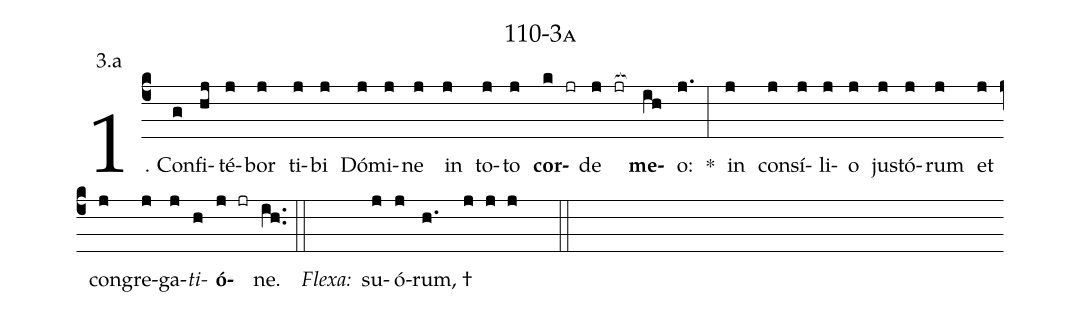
name: 110-3a;
annotation: 3.a;
%%
(c4)1. Con(g)fi(hj)té(j)bor(j) ti(j)bi(j) Dó(j)mi(j)ne(j) in(j) to(j)to(j) <b>cor</b>(k jr)de(j jr[ocb:1{]) <b>me</b>(ih[ocb:0}])o:(j.) *(:) in(j) con(j)sí(j)li(j)o(j) ju(j)stó(j)rum(j) et(j) con(j)gre(j)ga(j)<i>ti</i>(h)<b>ó</b>(j jr)ne.(ih..) (::)
<i>Flexa:</i>(////)  su(j)ó(j)rum, †(h.//// j j j  ::)
